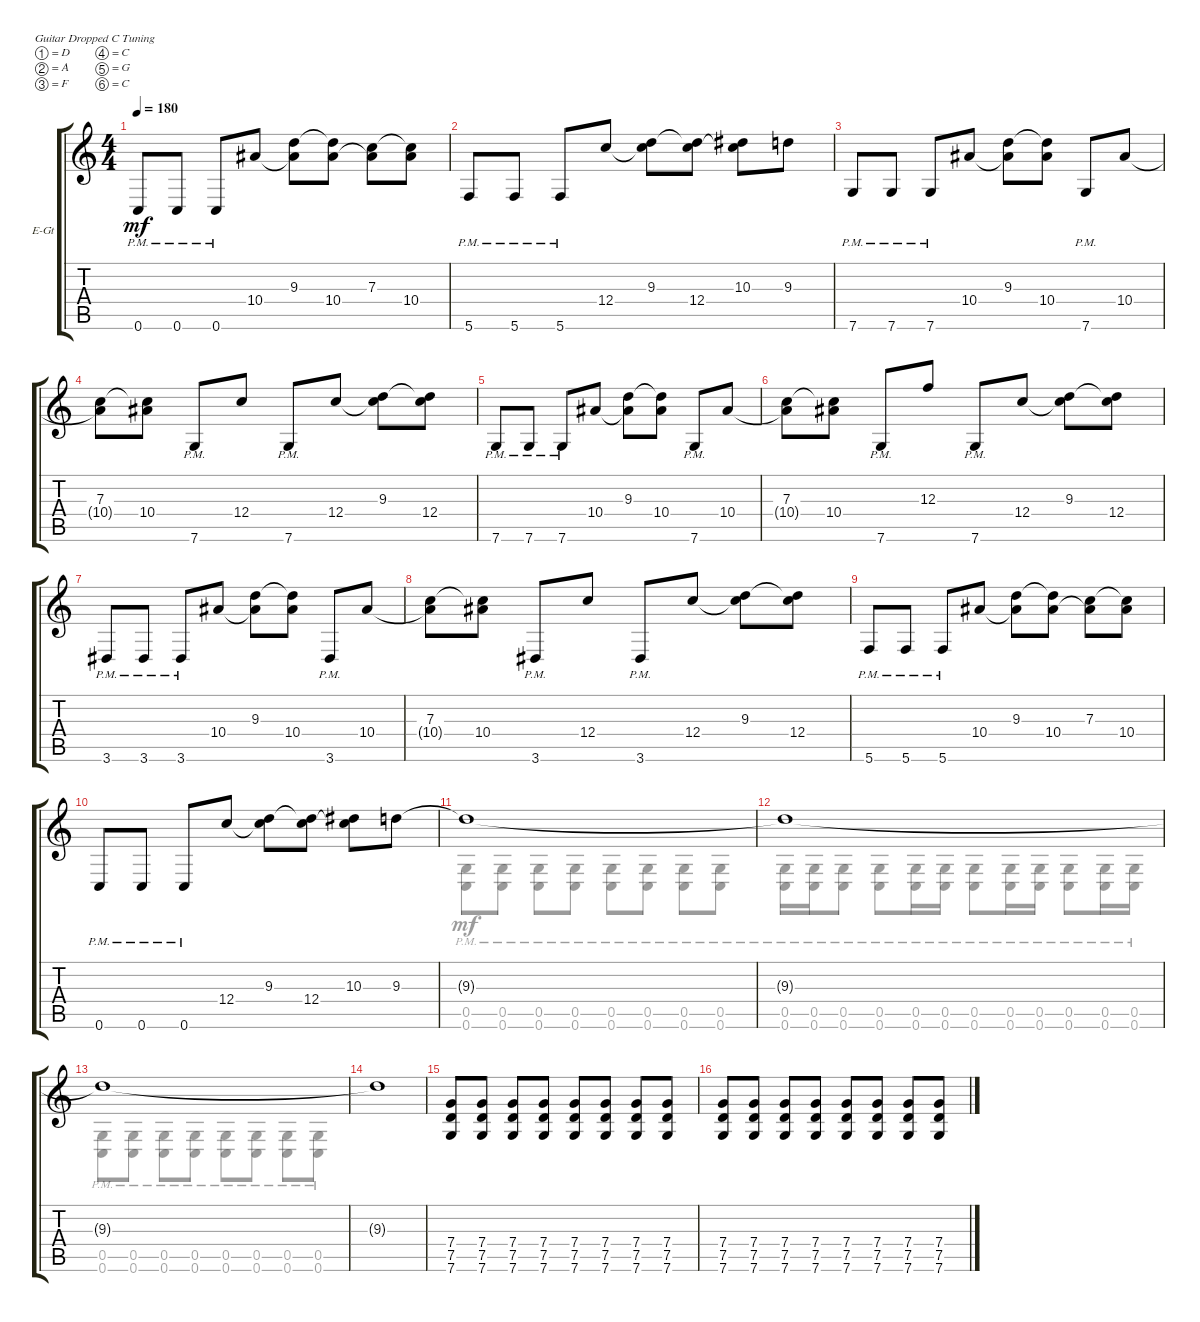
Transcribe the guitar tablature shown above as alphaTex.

\defaultSystemsLayout 4
\bracketExtendMode groupsimilarinstruments
\firstSystemTrackNameOrientation horizontal
\otherSystemsTrackNameOrientation horizontal
\track ("Electric Guitar" "E-Gt") {instrument distortionguitar}
\staff {score tabs}
\tuning (D4 A3 F3 C3 G2 C2)
\voice
\ts (4 4)
\tempo 180
\clef g2
\ks c
0.6{pm}.8{dy mf} 0.6{pm}.8 0.6{pm}.8 10.4.8 (9.3 10.4{t}).8 (10.4 9.3{t}).8 (7.3 10.4{t}).8 (10.4 7.3{t}).8 |
5.6{pm}.8 5.6{pm}.8 5.6{pm}.8 12.4.8 (9.3 12.4{t}).8 (12.4 9.3{t}).8 (10.3 12.4{t}).8 9.3.8 |
7.6{pm}.8 7.6{pm}.8 7.6{pm}.8 10.4.8 (9.3 10.4{t}).8 (10.4 9.3{t}).8 7.6{pm}.8 10.4.8 |
(7.3 10.4{t}).8 (10.4 7.3{t}).8 7.6{pm}.8 12.4.8 7.6{pm}.8 12.4.8 (9.3 12.4{t}).8 (12.4 9.3{t}).8 |
7.6{pm}.8 7.6{pm}.8 7.6{pm}.8 10.4.8 (9.3 10.4{t}).8 (10.4 9.3{t}).8 7.6{pm}.8 10.4.8 |
(7.3 10.4{t}).8 (10.4 7.3{t}).8 7.6{pm}.8 12.3.8 7.6{pm}.8 12.4.8 (9.3 12.4{t}).8 (12.4 9.3{t}).8 |
3.6{pm}.8 3.6{pm}.8 3.6{pm}.8 10.4.8 (9.3 10.4{t}).8 (10.4 9.3{t}).8 3.6{pm}.8 10.4.8 |
(7.3 10.4{t}).8 (10.4 7.3{t}).8 3.6{pm}.8 12.4.8 3.6{pm}.8 12.4.8 (9.3 12.4{t}).8 (12.4 9.3{t}).8 |
5.6{pm}.8 5.6{pm}.8 5.6{pm}.8 10.4.8 (9.3 10.4{t}).8 (10.4 9.3{t}).8 (7.3 10.4{t}).8 (10.4 7.3{t}).8 |
0.6{pm}.8 0.6{pm}.8 0.6{pm}.8 12.4.8 (9.3 12.4{t}).8 (12.4 9.3{t}).8 (10.3 12.4{t}).8 9.3.8 |
9.3{t}.1 |
9.3{t}.1 |
9.3{t}.1 |
9.3{t}.1 |
(7.6 7.5 7.4).8 (7.6 7.5 7.4).8 (7.6 7.5 7.4).8 (7.6 7.5 7.4).8 (7.6 7.5 7.4).8 (7.6 7.5 7.4).8 (7.6 7.5 7.4).8 (7.6 7.5 7.4).8 |
(7.6 7.5 7.4).8 (7.6 7.5 7.4).8 (7.6 7.5 7.4).8 (7.6 7.5 7.4).8 (7.6 7.5 7.4).8 (7.6 7.5 7.4).8 (7.6 7.5 7.4).8 (7.6 7.5 7.4).8
\voice
\clef g2
\ottava regular
\simile none
\ks c
|
|
|
|
|
|
|
|
|
|
(0.6{pm} 0.5{pm}).8 (0.6{pm} 0.5{pm}).8 (0.6{pm} 0.5{pm}).8 (0.6{pm} 0.5{pm}).8 (0.6{pm} 0.5{pm}).8 (0.6{pm} 0.5{pm}).8 (0.6{pm} 0.5{pm}).8 (0.6{pm} 0.5{pm}).8 |
(0.6{pm} 0.5{pm}).16 (0.6{pm} 0.5{pm}).16 (0.6{pm} 0.5{pm}).8 (0.6{pm} 0.5{pm}).8 (0.6{pm} 0.5{pm}).16 (0.6{pm} 0.5{pm}).16 (0.6{pm} 0.5{pm}).8 (0.6{pm} 0.5{pm}).16 (0.6{pm} 0.5{pm}).16 (0.6{pm} 0.5{pm}).8 (0.6{pm} 0.5{pm}).16 (0.6{pm} 0.5{pm}).16 |
(0.6{pm} 0.5{pm}).8 (0.6{pm} 0.5{pm}).8 (0.6{pm} 0.5{pm}).8 (0.6{pm} 0.5{pm}).8 (0.6{pm} 0.5{pm}).8 (0.6{pm} 0.5{pm}).8 (0.6{pm} 0.5{pm}).8 (0.6{pm} 0.5{pm}).8 |
|
|
